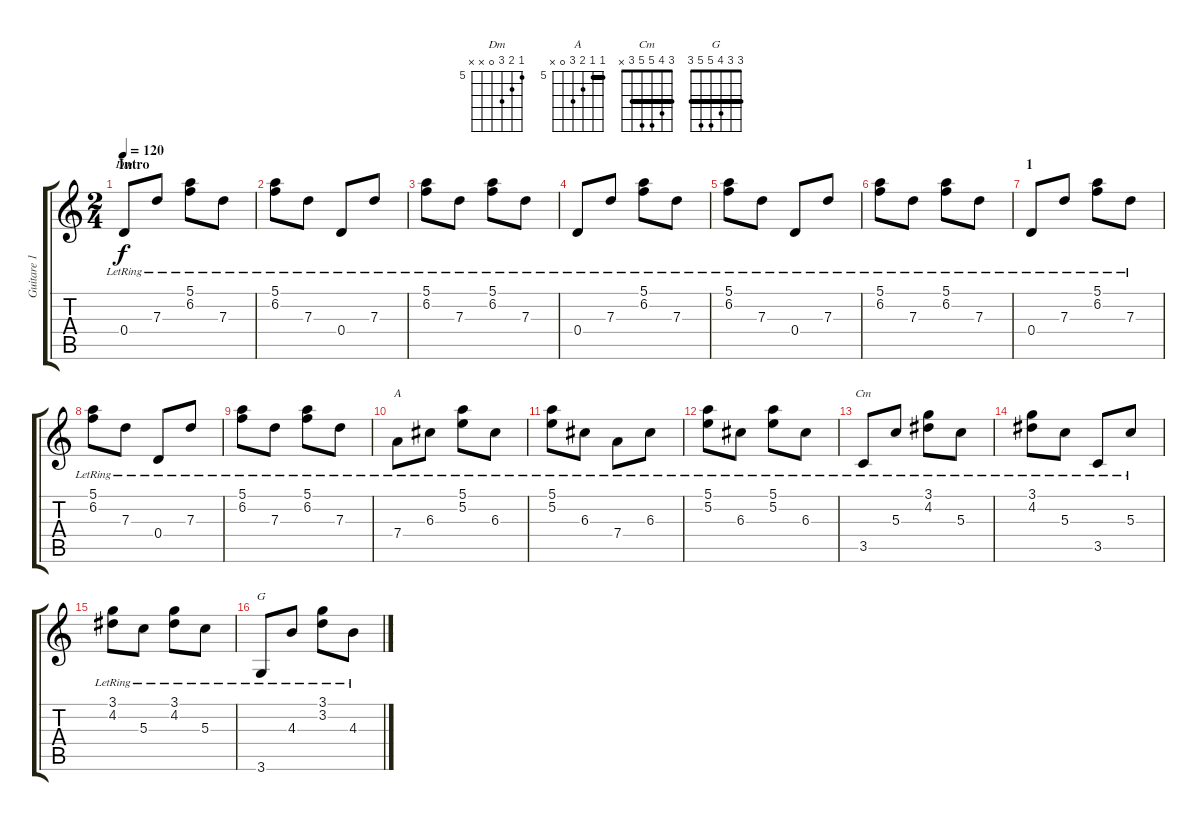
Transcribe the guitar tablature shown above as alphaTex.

\track ("Guitare 1" "Guitare 1") {instrument acousticguitarsteel}
\staff {score tabs}
\tuning (E4 B3 G3 D3 A2 E2) {hide}
\chord ("Dm" 5 6 7 0 x x) {firstfret 5}
\chord ("A" 5 5 6 7 0 x) {firstfret 5 barre 5}
\chord ("Cm" 3 4 5 5 3 x) {barre 3}
\chord ("G" 3 3 4 5 5 3) {barre 3}
\ts (2 4)
\section ("" "Intro")
\tempo 120
\clef g2
\ks c
0.4{lr}.8{ch "Dm" dy f} 7.3{lr}.8 (5.1{lr} 6.2{lr}).8 7.3{lr}.8 |
(5.1{lr} 6.2{lr}).8 7.3{lr}.8 0.4{lr}.8 7.3{lr}.8 |
(5.1{lr} 6.2{lr}).8 7.3{lr}.8 (5.1{lr} 6.2{lr}).8 7.3{lr}.8 |
0.4{lr}.8 7.3{lr}.8 (5.1{lr} 6.2{lr}).8 7.3{lr}.8 |
(5.1{lr} 6.2{lr}).8 7.3{lr}.8 0.4{lr}.8 7.3{lr}.8 |
(5.1{lr} 6.2{lr}).8 7.3{lr}.8 (5.1{lr} 6.2{lr}).8 7.3{lr}.8 |
\section ("" "1")
0.4{lr}.8 7.3{lr}.8 (5.1{lr} 6.2{lr}).8 7.3{lr}.8 |
(5.1{lr} 6.2{lr}).8 7.3{lr}.8 0.4{lr}.8 7.3{lr}.8 |
(5.1{lr} 6.2{lr}).8 7.3{lr}.8 (5.1{lr} 6.2{lr}).8 7.3{lr}.8 |
7.4{lr}.8{ch "A"} 6.3{lr}.8 (5.1{lr} 5.2{lr}).8 6.3{lr}.8 |
(5.1{lr} 5.2{lr}).8 6.3{lr}.8 7.4{lr}.8 6.3{lr}.8 |
(5.1{lr} 5.2{lr}).8 6.3{lr}.8 (5.1{lr} 5.2{lr}).8 6.3{lr}.8 |
3.5{lr}.8{ch "Cm"} 5.3{lr}.8 (3.1{lr} 4.2{lr}).8 5.3{lr}.8 |
(3.1{lr} 4.2{lr}).8 5.3{lr}.8 3.5{lr}.8 5.3{lr}.8 |
(3.1{lr} 4.2{lr}).8 5.3{lr}.8 (3.1{lr} 4.2{lr}).8 5.3{lr}.8 |
3.6{lr}.8{ch "G"} 4.3{lr}.8 (3.1{lr} 3.2{lr}).8 4.3{lr}.8
